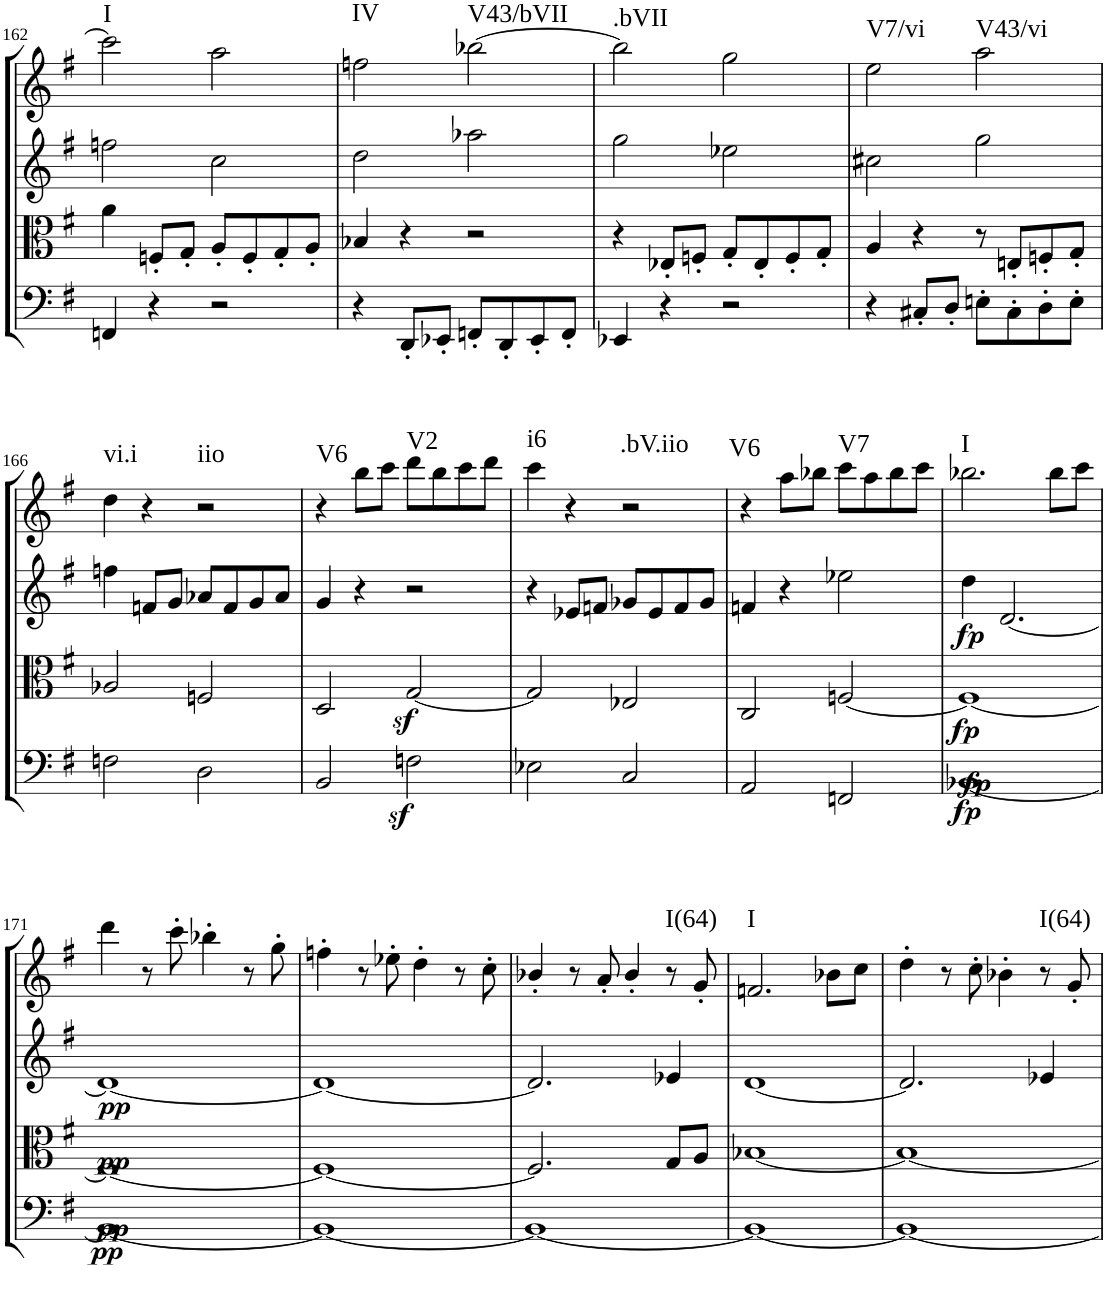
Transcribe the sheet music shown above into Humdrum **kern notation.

**kern	**dynam	**kern	**dynam	**kern	**dynam	**kern	**harte
*part4	*part4	*part3	*part3	*part2	*part2	*part1	*part1
*staff4	*staff4	*staff3	*staff3	*staff2	*staff2	*staff1	*
*I"Violoncello.	*	*I"Viola	*	*I"Violin II.	*	*I"Violin I.	*
*I'Vc	*	*I'Vla	*	*I'Vln	*	*I'Vln	*
!!LO:PB:g=z
*clefF4	*	*clefC3	*	*clefG2	*	*clefG2	*
*k[f#]	*	*k[f#]	*	*k[f#]	*	*k[f#]	*
*M2/2	*	*M2/2	*	*M2/2	*	*M2/2	*
*met(c|)	*	*met(c|)	*	*met(c|)	*	*met(c|)	*
=162	=162	=162	=162	=162	=162	=162	=162
!	!	!	!	!	!	!	!LO:H:kt=I
4FFn/	.	4a\	.	2ffn\	.	2ccc\]	N
4r	.	8Fn'/L	.	.	.	.	.
.	.	8G'/J	.	.	.	.	.
2r	.	8A'/L	.	2cc\	.	2aa\	.
.	.	8F'/	.	.	.	.	.
.	.	8G'/	.	.	.	.	.
.	.	8A'/J	.	.	.	.	.
=163	=163	=163	=163	=163	=163	=163	=163
!	!	!	!	!	!	!	!LO:H:kt=IV
4r	.	4B-X/	.	2dd\	.	2ffn\	N
8DD'/L	.	4r	.	.	.	.	.
8EE-X'/J	.	.	.	.	.	.	.
!	!	!	!	!	!	!	!LO:H:kt=V43/bVII
8FFn'/L	.	2r	.	2aa-X\	.	[2bb-X\	N
8DD'/	.	.	.	.	.	.	.
8EE-'/	.	.	.	.	.	.	.
8FF'/J	.	.	.	.	.	.	.
=164	=164	=164	=164	=164	=164	=164	=164
!	!	!	!	!	!	!	!LO:H:kt=.bVII
4EE-X/	.	4r	.	2gg\	.	2bb-\]	N
4r	.	8E-X'/L	.	.	.	.	.
.	.	8Fn'/J	.	.	.	.	.
2r	.	8G'/L	.	2ee-X\	.	2gg\	.
.	.	8E-'/	.	.	.	.	.
.	.	8F'/	.	.	.	.	.
.	.	8G'/J	.	.	.	.	.
=165	=165	=165	=165	=165	=165	=165	=165
!	!	!	!	!	!	!	!LO:H:kt=V7/vi
4r	.	4A/	.	2cc#X\	.	2ee\	N
8C#X'/L	.	4r	.	.	.	.	.
8D'/J	.	.	.	.	.	.	.
!	!	!	!	!	!	!	!LO:H:kt=V43/vi
8En'\L	.	8r	.	2gg\	.	2aa\	N
8C#'\	.	8En'/L	.	.	.	.	.
8D'\	.	8Fn'/	.	.	.	.	.
8E'\J	.	8G'/J	.	.	.	.	.
!!LO:LB:g=z
=166	=166	=166	=166	=166	=166	=166	=166
!	!	!	!	!	!	!	!LO:H:kt=vi.i
2Fn\	.	2A-X/	.	4ffn\	.	4dd\	N
.	.	.	.	8fn/L	.	4r	.
.	.	.	.	8g/J	.	.	.
!	!	!	!	!	!	!	!LO:H:kt=iio
2D\	.	2Fn/	.	8a-X/L	.	2r	N
.	.	.	.	8f/	.	.	.
.	.	.	.	8g/	.	.	.
.	.	.	.	8a-/J	.	.	.
=167	=167	=167	=167	=167	=167	=167	=167
!	!	!	!	!	!	!	!LO:H:kt=V6
2BB/	.	2D/	.	4g/	.	4r	N
.	.	.	.	4r	.	8bb\L	.
.	.	.	.	.	.	8ccc\J	.
!	!	!	!	!	!	!	!LO:H:kt=V2
2Fnz<\	.	[2Gz</	.	2r	.	8ddd\L	N
.	.	.	.	.	.	8bb\	.
.	.	.	.	.	.	8ccc\	.
.	.	.	.	.	.	8ddd\J	.
=168	=168	=168	=168	=168	=168	=168	=168
!	!	!	!	!	!	!	!LO:H:kt=i6
2E-X\	.	2G/]	.	4r	.	4ccc\	N
.	.	.	.	8e-X/L	.	4r	.
.	.	.	.	8fn/J	.	.	.
!	!	!	!	!	!	!	!LO:H:kt=.bV.iio
2C/	.	2E-X/	.	8g-X/L	.	2r	N
.	.	.	.	8e-/	.	.	.
.	.	.	.	8f/	.	.	.
.	.	.	.	8g-/J	.	.	.
=169	=169	=169	=169	=169	=169	=169	=169
!	!	!	!	!	!	!	!LO:H:kt=V6
2AA/	.	2C/	.	4fn/	.	4r	N
.	.	.	.	4r	.	8aa\L	.
.	.	.	.	.	.	8bb-X\J	.
!	!	!	!	!	!	!	!LO:H:kt=V7
2FFn/	.	[2Fn/	.	2ee-X\	.	8ccc\L	N
.	.	.	.	.	.	8aa\	.
.	.	.	.	.	.	8bb-\	.
.	.	.	.	.	.	8ccc\J	.
=170	=170	=170	=170	=170	=170	=170	=170
!	!LO:DY:b	!	!	!	!	!	!
!	!LO:DY:n=1:b	!	!LO:DY:b	!	!LO:DY:b	!	!LO:H:kt=I
[1BB-X	fp fp	1F_	fp	4dd\	fp	2.bb-X\	N
.	.	.	.	[2.d/	.	.	.
.	.	.	.	.	.	8bb-\L	.
.	.	.	.	.	.	8ccc\J	.
!!LO:LB:g=z
=171	=171	=171	=171	=171	=171	=171	=171
!	!LO:DY:b	!	!	!	!	!	!
!	!LO:DY:n=1:b	!	!LO:DY:b	!	!LO:DY:b	!	!
1BB-_	pp pp	1F_	pp	1d_	pp	4ddd\	.
.	.	.	.	.	.	8r	.
.	.	.	.	.	.	8ccc'\	.
.	.	.	.	.	.	4bb-X'\	.
.	.	.	.	.	.	8r	.
.	.	.	.	.	.	8gg'\	.
=172	=172	=172	=172	=172	=172	=172	=172
1BB-_	.	1F_	.	1d_	.	4ffn'\	.
.	.	.	.	.	.	8r	.
.	.	.	.	.	.	8ee-X'\	.
.	.	.	.	.	.	4dd'\	.
.	.	.	.	.	.	8r	.
.	.	.	.	.	.	8cc'\	.
=173	=173	=173	=173	=173	=173	=173	=173
1BB-_	.	2.F/]	.	2.d/]	.	4b-X'/	.
.	.	.	.	.	.	8r	.
.	.	.	.	.	.	8a'/	.
.	.	.	.	.	.	4b-'/	.
!	!	!	!	!	!	!	!LO:H:kt=I(64)
.	.	8G/L	.	4e-X/	.	8r	N
.	.	8A/J	.	.	.	8g'/	.
=174	=174	=174	=174	=174	=174	=174	=174
!	!	!	!	!	!	!	!LO:H:kt=I
1BB-_	.	[1B-X	.	[1d	.	2.fn/	N
.	.	.	.	.	.	8b-X\L	.
.	.	.	.	.	.	8cc\J	.
=175	=175	=175	=175	=175	=175	=175	=175
1BB-_	.	1B-_	.	2.d/]	.	4dd'\	.
.	.	.	.	.	.	8r	.
.	.	.	.	.	.	8cc'\	.
.	.	.	.	.	.	4b-X'\	.
!	!	!	!	!	!	!	!LO:H:kt=I(64)
.	.	.	.	4e-X/	.	8r	N
.	.	.	.	.	.	8g'/	.
=	=	=	=	=	=	=	=
*-	*-	*-	*-	*-	*-	*-	*-
